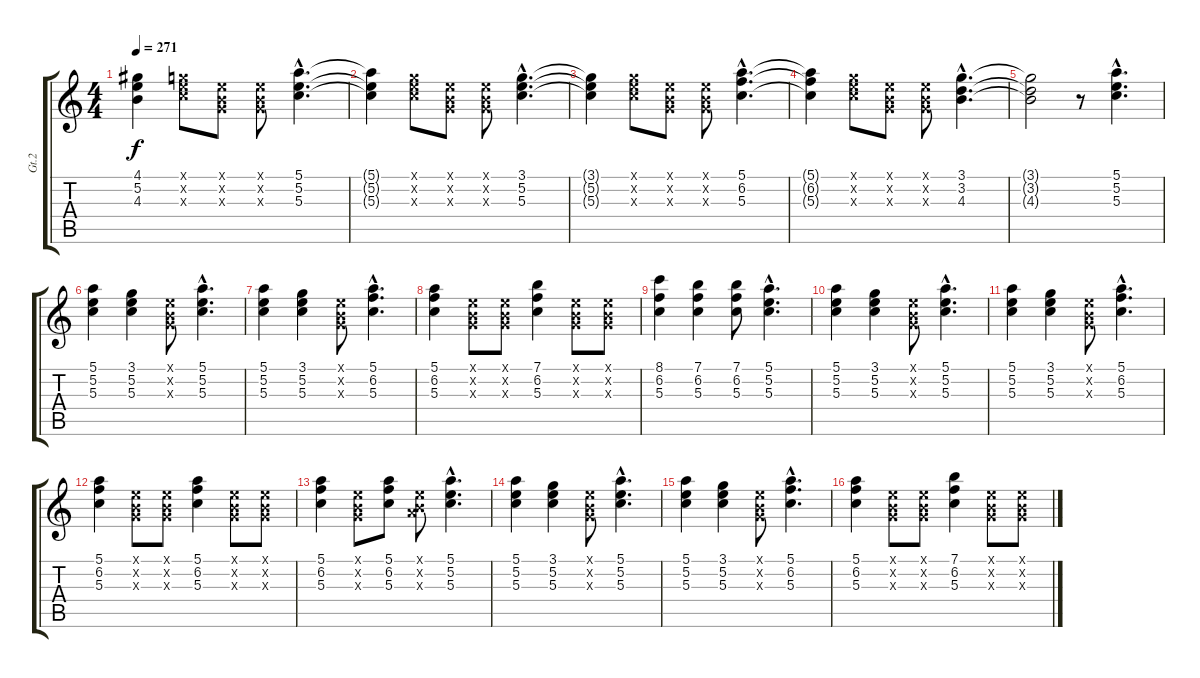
\track ("Gt.2" "Gt.2") {instrument distortionguitar}
\staff {score tabs}
\tuning (E4 B3 G3 D3 A2 E2) {hide}
\ts (4 4)
\tempo 271
\clef g2
\ks c
(4.1{t} 5.2{t} 4.3{t}).4{dy f} (3.1{x} 5.2{x} 5.3{x}).8 (0.1{x} 0.2{x} 0.3{x}).8 (0.1{x} 0.2{x} 0.3{x}).8 (5.1{hac} 5.2{hac} 5.3{hac}).4{d} |
(5.1{t} 5.2{t} 5.3{t}).4 (3.1{x} 5.2{x} 5.3{x}).8 (0.1{x} 0.2{x} 0.3{x}).8 (0.1{x} 0.2{x} 0.3{x}).8 (3.1{hac} 5.2{hac} 5.3{hac}).4{d} |
(3.1{t} 5.2{t} 5.3{t}).4 (3.1{x} 5.2{x} 5.3{x}).8 (0.1{x} 0.2{x} 0.3{x}).8 (0.1{x} 0.2{x} 0.3{x}).8 (5.1{hac} 6.2{hac} 5.3{hac}).4{d} |
(5.1{t} 6.2{t} 5.3{t}).4 (3.1{x} 5.2{x} 5.3{x}).8 (0.1{x} 0.2{x} 0.3{x}).8 (0.1{x} 0.2{x} 0.3{x}).8 (3.1{hac} 3.2{hac} 4.3{hac}).4{d} |
(3.1{t} 3.2{t} 4.3{t}).2 r.8 (5.1{hac} 5.2{hac} 5.3{hac}).4{d} |
(5.1 5.2 5.3).4 (3.1 5.2 5.3).4 (0.1{x} 0.2{x} 0.3{x}).8 (5.1{hac} 5.2{hac} 5.3{hac}).4{d} |
(5.1 5.2 5.3).4 (3.1 5.2 5.3).4 (0.1{x} 0.2{x} 0.3{x}).8 (5.1{hac} 6.2{hac} 5.3{hac}).4{d} |
(5.1 6.2 5.3).4 (0.1{x} 0.2{x} 0.3{x}).8 (0.1{x} 0.2{x} 0.3{x}).8 (7.1 6.2 5.3).4 (0.1{x} 0.2{x} 0.3{x}).8 (0.1{x} 0.2{x} 0.3{x}).8 |
(8.1 6.2 5.3).4 (7.1 6.2 5.3).4 (7.1 6.2 5.3).8 (5.1{hac} 5.2{hac} 5.3{hac}).4{d} |
(5.1 5.2 5.3).4 (3.1 5.2 5.3).4 (0.1{x} 0.2{x} 0.3{x}).8 (5.1{hac} 5.2{hac} 5.3{hac}).4{d} |
(5.1 5.2 5.3).4 (3.1 5.2 5.3).4 (0.1{x} 0.2{x} 0.3{x}).8 (5.1{hac} 6.2{hac} 5.3{hac}).4{d} |
(5.1 6.2 5.3).4 (0.1{x} 0.2{x} 0.3{x}).8 (0.1{x} 0.2{x} 0.3{x}).8 (5.1 6.2 5.3).4 (0.1{x} 0.2{x} 0.3{x}).8 (0.1{x} 0.2{x} 0.3{x}).8 |
(5.1 6.2 5.3).4 (0.1{x} 0.2{x} 0.3{x}).8 (5.1 6.2 5.3).8 (0.1{x} 0.2{x} 2.3{x}).8 (5.1{hac} 5.2{hac} 5.3{hac}).4{d} |
(5.1 5.2 5.3).4 (3.1 5.2 5.3).4 (0.1{x} 0.2{x} 0.3{x}).8 (5.1{hac} 5.2{hac} 5.3{hac}).4{d} |
(5.1 5.2 5.3).4 (3.1 5.2 5.3).4 (0.1{x} 0.2{x} 0.3{x}).8 (5.1{hac} 6.2{hac} 5.3{hac}).4{d} |
(5.1 6.2 5.3).4 (0.1{x} 0.2{x} 0.3{x}).8 (0.1{x} 0.2{x} 0.3{x}).8 (7.1 6.2 5.3).4 (0.1{x} 0.2{x} 0.3{x}).8 (0.1{x} 0.2{x} 0.3{x}).8
